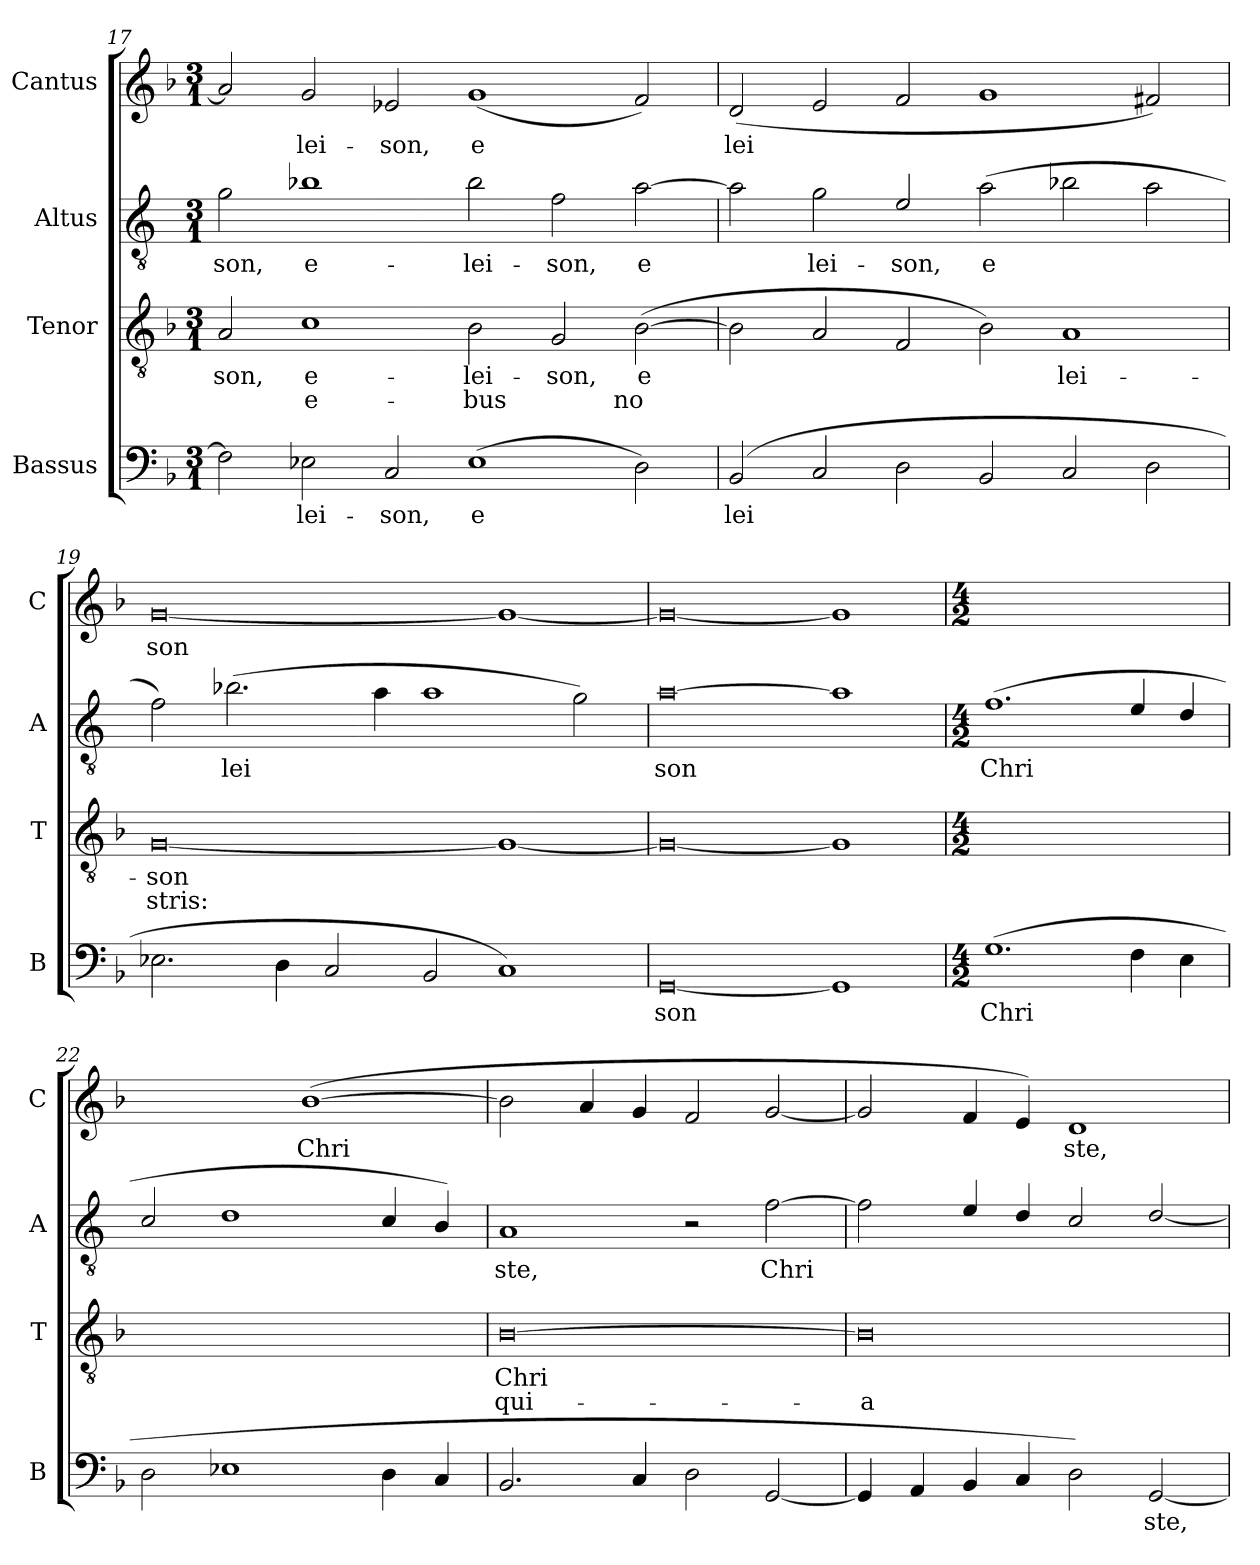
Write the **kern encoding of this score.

**kern	**text	**kern	**text	**text	**kern	**text	**kern	**text
*part4	*part4	*part3	*part3	*part3	*part2	*part2	*part1	*part1
*staff4	*staff4	*staff3	*staff3	*staff3	*staff2	*staff2	*staff1	*staff1
*I"Bassus	*	*I"Tenor	*	*	*I"Altus	*	*I"Cantus	*
*I'B	*	*I'T	*	*	*I'A	*	*I'C	*
*clefF4	*	*clefGv2	*	*	*clefGv2	*	*clefG2	*
*	*	*	*	*	*ITrd4c7	*	*	*
*k[b-]	*	*k[b-]	*	*	*k[b-]	*	*k[b-]	*
*M3/1	*	*M3/1	*	*	*M3/1	*	*M3/1	*
=17	=17	=17	=17	=17	=17	=17	=17	=17
!	!	!	!LO:LY:b	!	!	!LO:LY:b	!	!
2F\]	.	2A/	son,	.	2c\	son,	2a/]	.
!	!LO:LY:b	!	!LO:LY:b	!LO:LY:b	!	!LO:LY:b	!	!LO:LY:b
2E-X\	lei-	1c	e-	e-	1e-X	e-	2g/	lei-
!	!LO:LY:b	!	!	!	!	!	!	!LO:LY:b
2C/	son,	.	.	.	.	.	2e-X/	son,
!	!LO:LY:b	!	!LO:LY:b	!LO:LY:b	!	!LO:LY:b	!	!LO:LY:b
(1E-	e	2B-\	lei-	bus	2e-\	lei-	(1g	e
!	!	!	!LO:LY:b	!	!	!LO:LY:b	!	!
.	.	2G/	son,	.	2B-\	son,	.	.
!	!	!	!LO:LY:b	!LO:LY:b	!	!LO:LY:b	!	!
2D\)	.	([2B-\	e	no	[2d\	e	2f/)	.
=18	=18	=18	=18	=18	=18	=18	=18	=18
!	!LO:LY:b	!	!	!	!	!	!	!LO:LY:b
(2BB-/	lei	2B-\]	.	.	2d\]	.	(2d/	lei
!	!	!	!	!	!	!LO:LY:b	!	!
2C/	.	2A/	.	.	2c\	lei-	2e/	.
!	!	!	!	!	!	!LO:LY:b	!	!
2D\	.	2F/	.	.	2A/	son,	2f/	.
!	!	!	!	!	!	!LO:LY:b	!	!
2BB-/	.	2B-\)	.	.	(2d\	e	1g	.
!	!	!	!LO:LY:b	!	!	!	!	!
2C/	.	1A	lei-	.	2e-X\	.	.	.
2D\	.	.	.	.	2d\	.	2f#X/)	.
!!LO:LB:g=z
=19	=19	=19	=19	=19	=19	=19	=19	=19
!	!	!	!LO:LY:b	!LO:LY:b	!	!	!	!LO:LY:b
2.E-X\	.	[0G	son	stris:	2B-\)	.	[0g	son
!	!	!	!	!	!	!LO:LY:b	!	!
.	.	.	.	.	(2.e-X\	lei	.	.
4D\	.	.	.	.	.	.	.	.
2C/	.	.	.	.	.	.	.	.
.	.	.	.	.	4d\	.	.	.
2BB-/	.	.	.	.	1d	.	.	.
1C)	.	1G_	.	.	.	.	1g_	.
.	.	.	.	.	2c\)	.	.	.
=20	=20	=20	=20	=20	=20	=20	=20	=20
!	!LO:LY:b	!	!	!	!	!LO:LY:b	!	!
[0GG	son	0G_	.	.	[0d	son	0g_	.
1GG]	.	1G]	.	.	1d]	.	1g]	.
!!LO:PB:g=z
=21	=21	=21	=21	=21	=21	=21	=21	=21
*M4/2	*	*M4/2	*	*	*M4/2	*	*M4/2	*
!	!LO:LY:b	!	!	!	!	!LO:LY:b	!	!
(1.G	Chri	0ryy	.	.	(1.B-	Chri	0ryy	.
4F\	.	.	.	.	4A/	.	.	.
4E\	.	.	.	.	4G/	.	.	.
=22	=22	=22	=22	=22	=22	=22	=22	=22
2D\	.	0ryy	.	.	2F/	.	2ryy	.
1E-X	.	.	.	.	1G	.	2ryy	.
!	!	!	!	!	!	!	!	!LO:LY:b
.	.	.	.	.	.	.	([1b-	Chri
4D\	.	.	.	.	4F/	.	.	.
4C/	.	.	.	.	4E/)	.	.	.
=23	=23	=23	=23	=23	=23	=23	=23	=23
!	!	!	!LO:LY:b	!LO:LY:b	!	!LO:LY:b	!	!
2.BB-/	.	[0B-	Chri	qui-	1D	ste,	2b-\]	.
.	.	.	.	.	.	.	4a/	.
4C/	.	.	.	.	.	.	4g/	.
2D\	.	.	.	.	2r	.	2f/	.
!	!	!	!	!	!	!LO:LY:b	!	!
[2GG/	.	.	.	.	[2B-\	Chri	[2g/	.
=24	=24	=24	=24	=24	=24	=24	=24	=24
!	!	!	!	!LO:LY:b	!	!	!	!
4GG/]	.	0B-]	.	a	2B-\]	.	2g/]	.
4AA/	.	.	.	.	.	.	.	.
4BB-/	.	.	.	.	4A/	.	4f/	.
4C/	.	.	.	.	4G/	.	4e/)	.
!	!	!	!	!	!	!	!	!LO:LY:b
2D\)	.	.	.	.	2F/	.	1d	ste,
!	!LO:LY:b	!	!	!	!	!	!	!
[2GG/	ste,	.	.	.	[2G/	.	.	.
=	=	=	=	=	=	=	=	=
*-	*-	*-	*-	*-	*-	*-	*-	*-
